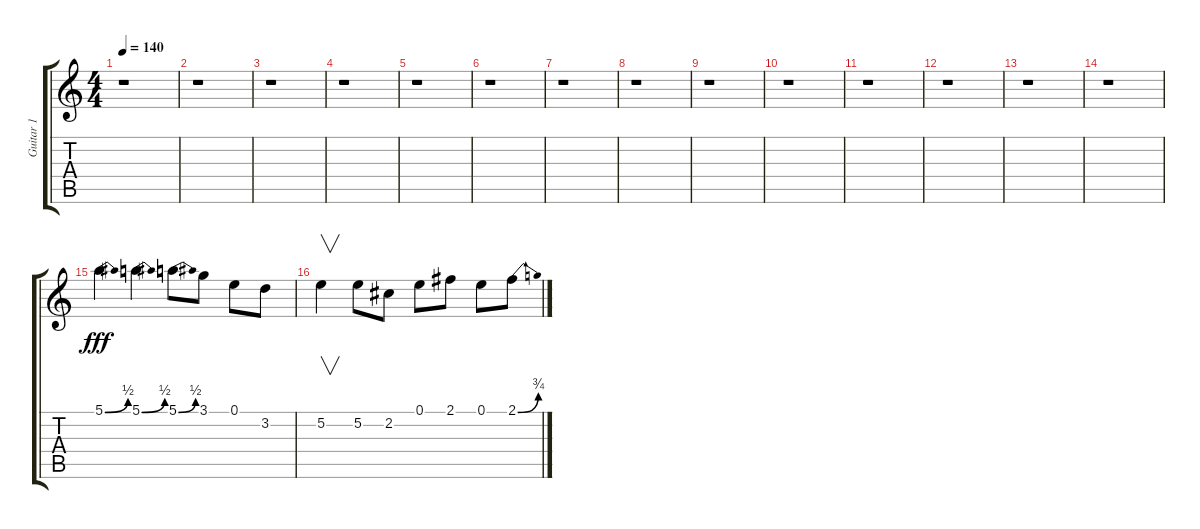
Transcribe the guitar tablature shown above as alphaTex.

\track ("Guitar 1" "Guitar 1") {instrument distortionguitar}
\staff {score tabs}
\tuning (E4 B3 G3 D3 A2 E2) {hide}
\ts (4 4)
\tempo 140
\clef g2
\ks c
r.1{dy mf} |
r.1 |
r.1 |
r.1 |
r.1 |
r.1 |
r.1 |
r.1 |
r.1 |
r.1 |
r.1 |
r.1 |
r.1 |
r.1 |
5.1{be (bend 0 0 60 2)}.4{dy fff} 5.1{be (bend 0 0 60 2)}.4 5.1{be (bend 0 0 60 2)}.8 3.1.8 0.1.8 3.2.8 |
5.2.4{v} 5.2.8 2.2.8 0.1.8 2.1.8 0.1.8 2.1{be (bend 0 0 60 3)}.8
